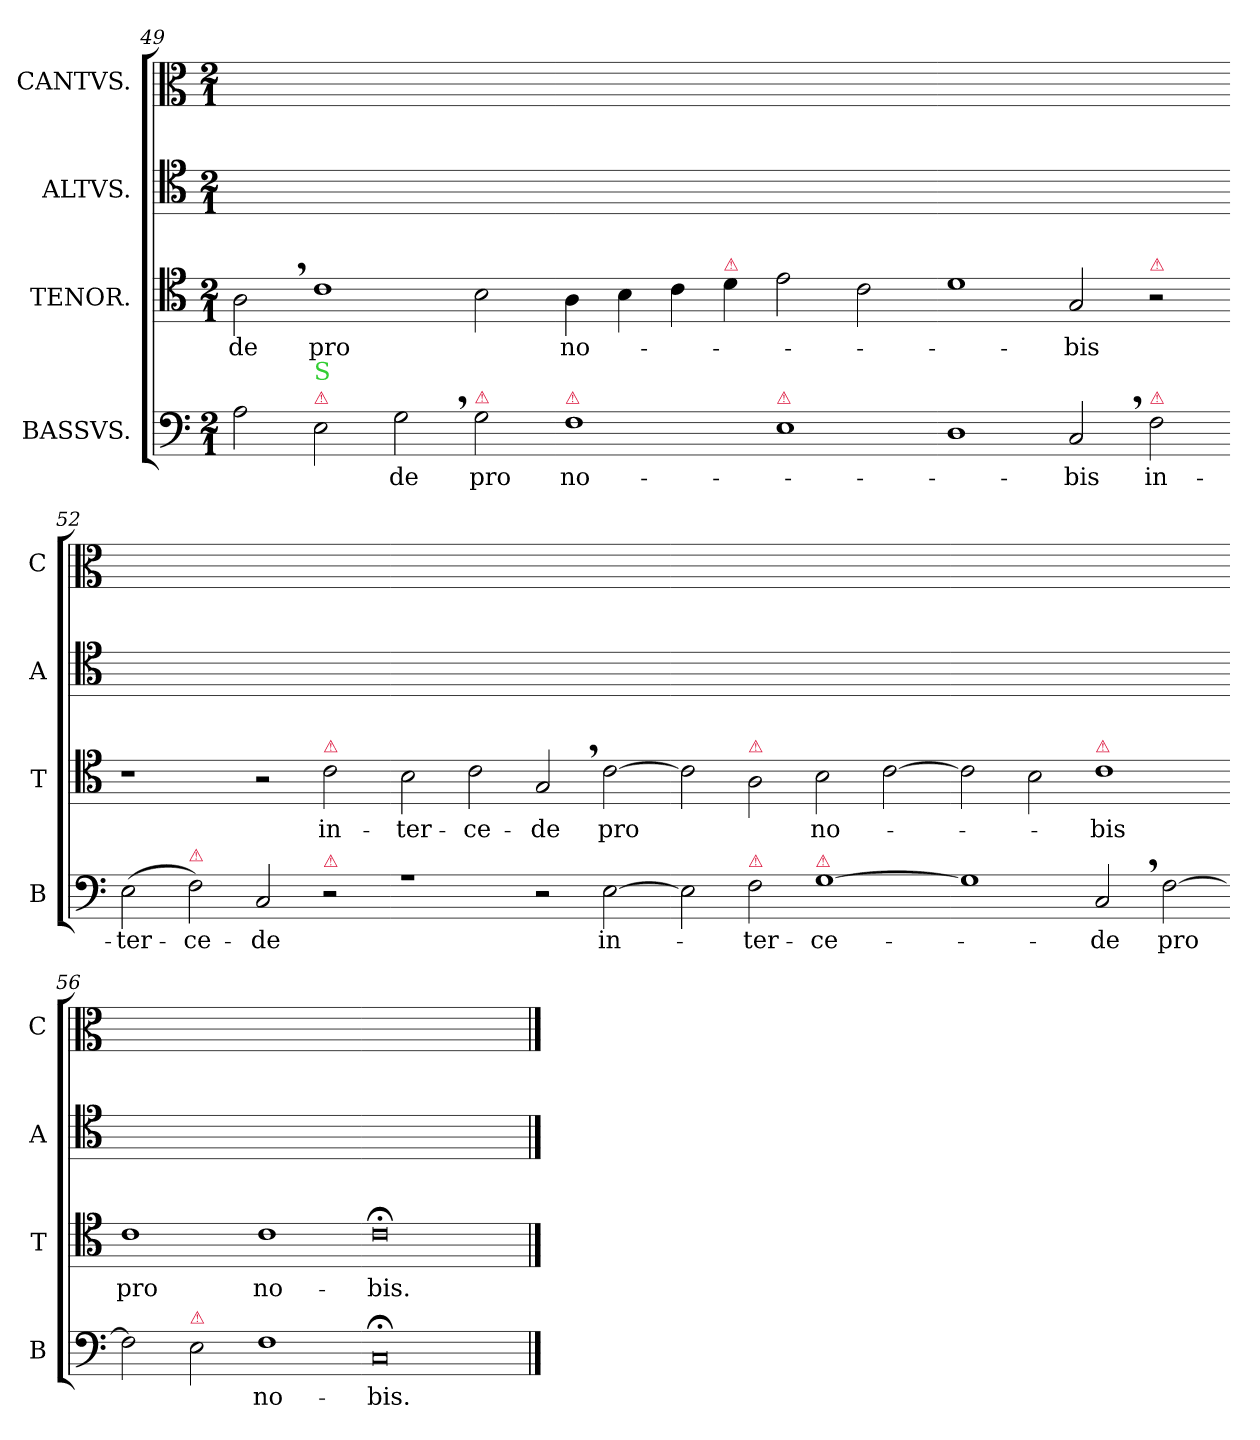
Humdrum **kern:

**kern	**text	**kern	**text	**kern	**kern
*part4	*part4	*part3	*part3	*part2	*part1
*staff4	*staff4	*staff3	*staff3	*staff2	*staff1
*I"BASSVS.	*	*I"TENOR.	*	*I"ALTVS.	*I"CANTVS.
*I'B	*	*I'T	*	*I'A	*I'C
*clefF4	*	*clefC4	*	*clefC4	*clefC3
*k[]	*	*k[]	*	*k[]	*k[]
*M2/1	*	*M2/1	*	*M2/1	*M2/1
=49	=49	=49	=49	=49	=49
2A\	.	2A,\	-de	0ryy	0ryy
!LO:TX:a:color=crimson:t=⚠	!	!	!	!	!
!LO:TX:a:color=limegreen:t=S	!	!	!	!	!
2E\	.	1c	pro	.	.
2G,\	-de	.	.	.	.
!LO:TX:a:color=crimson:t=⚠	!	!	!	!	!
2G\	pro	2B\	.	.	.
=50-	=50-	=50-	=50-	=50-	=50-
!LO:TX:a:color=crimson:t=⚠	!	!	!	!	!
1F	no-	4A\	no-	0ryy	0ryy
.	.	4B\	.	.	.
.	.	4c\	.	.	.
!	!	!LO:TX:a:color=crimson:t=⚠	!	!	!
.	.	4d\	.	.	.
!LO:TX:a:color=crimson:t=⚠	!	!	!	!	!
1E	.	2e\	.	.	.
.	.	2c\	.	.	.
=51-	=51-	=51-	=51-	=51-	=51-
1D	.	1d	.	0ryy	0ryy
2C,/	-bis	2G/	-bis	.	.
!	!	!LO:TX:a:color=crimson:t=⚠	!	!	!
!LO:TX:a:color=crimson:t=⚠	!	!	!	!	!
2F\	in-	2r	.	.	.
=52-	=52-	=52-	=52-	=52-	=52-
(>2E\	-ter-	1r	.	0ryy	0ryy
!LO:TX:a:color=crimson:t=⚠	!	!	!	!	!
2F\)	-ce-	.	.	.	.
2C/	-de	2r	.	.	.
!	!	!LO:TX:a:color=crimson:t=⚠	!	!	!
!LO:TX:a:color=crimson:t=⚠	!	!	!	!	!
2r	.	2c\	in-	.	.
=53-	=53-	=53-	=53-	=53-	=53-
1rA	.	2B\	-ter-	0ryy	0ryy
.	.	2c\	-ce-	.	.
2r	.	2G,/	-de	.	.
[2E\	in-	[2c\	pro	.	.
=54-	=54-	=54-	=54-	=54-	=54-
2E\]	.	2c\]	.	0ryy	0ryy
!	!	!LO:TX:a:color=crimson:t=⚠	!	!	!
!LO:TX:a:color=crimson:t=⚠	!	!	!	!	!
2F\	-ter-	2A\	.	.	.
!LO:TX:a:color=crimson:t=⚠	!	!	!	!	!
[1G	-ce-	2B\	no-	.	.
.	.	[2c\	.	.	.
=55-	=55-	=55-	=55-	=55-	=55-
1G]	.	2c\]	.	0ryy	0ryy
.	.	2B\	.	.	.
!	!	!LO:TX:a:color=crimson:t=⚠	!	!	!
2C,/	-de	1c	-bis	.	.
[2F\	pro	.	.	.	.
=56-	=56-	=56-	=56-	=56-	=56-
2F\]	.	1c	pro	0ryy	0ryy
!LO:TX:a:color=crimson:t=⚠	!	!	!	!	!
2E\	.	.	.	.	.
1F	no-	1c	no-	.	.
=57-	=57-	=57-	=57-	=57-	=57-
0C;<	-bis.	0c;<	-bis.	0ryy	0ryy
==	==	==	==	==	==
*-	*-	*-	*-	*-	*-
